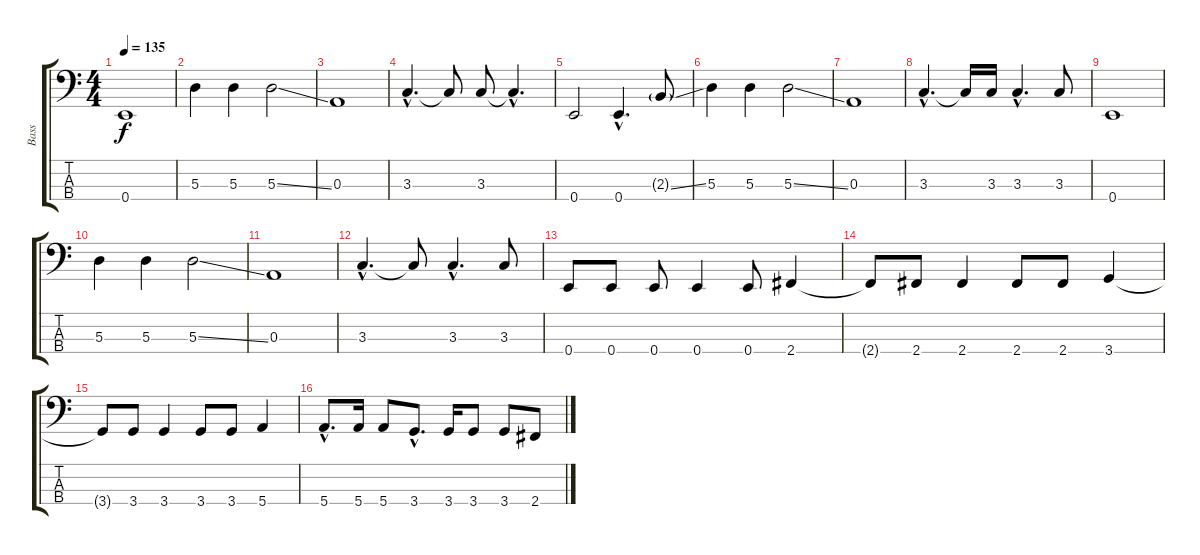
\track ("Bass" "Bass") {instrument electricbasspick}
\staff {score tabs}
\tuning (G2 D2 A1 E1) {hide}
\ts (4 4)
\tempo 135
\clef f4
\ks c
0.4.1{dy f} |
5.3.4 5.3.4 5.3{ss}.2 |
0.3.1 |
3.3{hac}.4{d} 3.3{t}.8 3.3.8 3.3{hac t}.4{d} |
0.4.2 0.4{hac}.4{d} 2.3{ss g}.8 |
5.3.4 5.3.4 5.3{ss}.2 |
0.3.1 |
3.3{hac}.4{d} 3.3{t}.16 3.3.16 3.3{hac}.4{d} 3.3.8 |
0.4.1 |
5.3.4 5.3.4 5.3{ss}.2 |
0.3.1 |
3.3{hac}.4{d} 3.3{t}.8 3.3{hac}.4{d} 3.3.8 |
0.4.8 0.4.8 0.4.8 0.4.4 0.4.8 2.4.4 |
2.4{t}.8 2.4.8 2.4.4 2.4.8 2.4.8 3.4.4 |
3.4{t}.8 3.4.8 3.4.4 3.4.8 3.4.8 5.4.4 |
5.4{hac}.8{d} 5.4.16 5.4.8 3.4{hac}.8{d} 3.4.16 3.4.8 3.4.8 2.4.8
